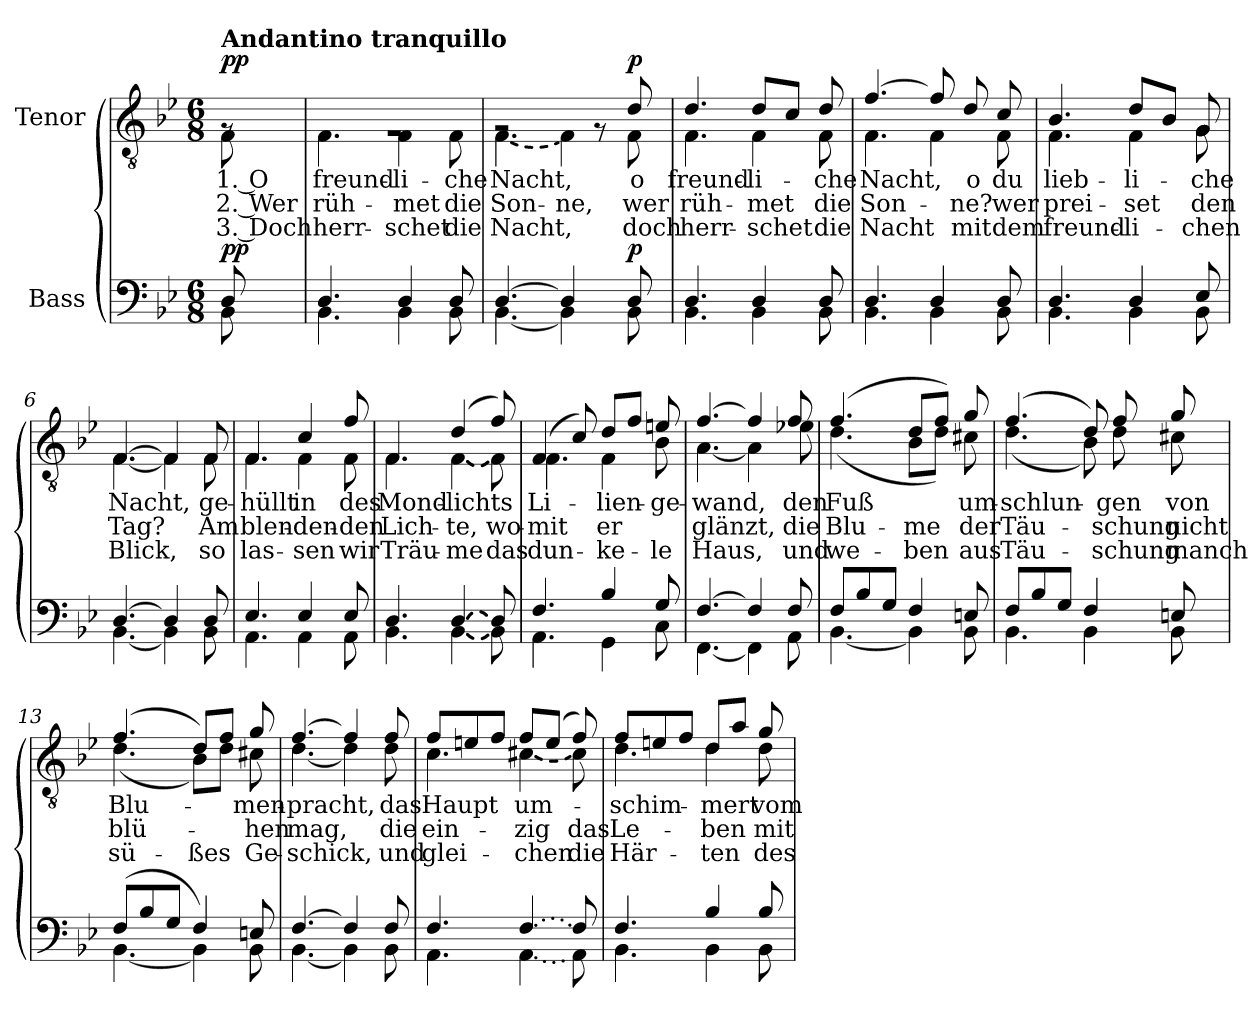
**kern	**dynam	**kern	**text	**text	**text	**dynam
*part2	*part2	*part1	*part1	*part1	*part1	*part1
*staff2	*staff2	*staff1	*staff1	*staff1	*staff1	*staff1
*I"Bass	*	*I"Tenor	*	*	*	*
*clefF4	*	*clefGv2	*	*	*	*
*k[b-e-]	*	*k[b-e-]	*	*	*	*
*M6/8	*	*M6/8	*	*	*	*
=	=	=	=	=	=	=
*^	*	*^	*	*	*	*
!	!	!	!LO:TX:a:B:t=Andantino tranquillo	!	!	!	!	!
!	!	!LO:DY:a	!	!	!LO:LY:b	!LO:LY:b	!LO:LY:b	!LO:DY:a
8D/	8BB-\	pp	8rG	8F\	1. O	2. Wer	3. Doch	pp
=1	=1	=1	=1	=1	=1	=1	=1	=1
!	!	!	!	!	!LO:LY:b	!LO:LY:b	!LO:LY:b	!
4.D/	4.BB-\	.	2.rG	4.F\	freund-	rüh-	herr-	.
!	!	!	!	!	!LO:LY:b	!LO:LY:b	!LO:LY:b	!
4D/	4BB-\	.	.	4F\	-li-	-met	-schet	.
!	!	!	!	!	!LO:LY:b	!LO:LY:b	!LO:LY:b	!
8D/	8BB-\	.	.	8F\	-che	die	die	.
=2	=2	=2	=2	=2	=2	=2	=2	=2
!	!	!	!	!LO:T:dash	!LO:LY:b	!LO:LY:b	!LO:LY:b	!
[4.D/	[4.BB-\	.	2rG	[4.F\	Nacht,	Son-	Nacht,	.
!	!	!	!	!	!	!LO:LY:b	!	!
4D/]	4BB-\]	.	.	4F\]	.	-ne,	.	.
.	.	.	8rG	.	.	.	.	.
!	!	!LO:DY:a	!	!	!LO:LY:b	!LO:LY:b	!LO:LY:b	!LO:DY:a
8D/	8BB-\	p	8d/	8F\	o	wer	doch	p
=3	=3	=3	=3	=3	=3	=3	=3	=3
!	!	!	!	!	!LO:LY:b	!LO:LY:b	!LO:LY:b	!
4.D/	4.BB-\	.	4.d/	4.F\	freund-	rüh-	herr-	.
!	!	!	!	!	!LO:LY:b	!LO:LY:b	!LO:LY:b	!
4D/	4BB-\	.	8d/L	4F\	-li-	-met	-schet	.
.	.	.	8c/J	.	.	.	.	.
!	!	!	!	!	!LO:LY:b	!LO:LY:b	!LO:LY:b	!
8D/	8BB-\	.	8d/	8F\	-che	-die	die	.
!!LO:LB:g=z	!!
=4	=4	=4	=4	=4	=4	=4	=4	=4
!	!	!	!	!	!LO:LY:b	!LO:LY:b	!LO:LY:b	!
4.D/	4.BB-\	.	[4.f/	4.F\	Nacht,	Son-	Nacht	.
4D/	4BB-\	.	8f/]	4F\	.	.	.	.
!	!	!	!	!	!LO:LY:b	!LO:LY:b	!LO:LY:b	!
.	.	.	8d/	.	o	-ne?	mit	.
!	!	!	!	!	!LO:LY:b	!LO:LY:b	!LO:LY:b	!
8D/	8BB-\	.	8c/	8F\	du	wer	dem	.
=5	=5	=5	=5	=5	=5	=5	=5	=5
!	!	!	!	!	!LO:LY:b	!LO:LY:b	!LO:LY:b	!
4.D/	4.BB-\	.	4.B-/	4.F\	lieb-	prei-	freund-	.
!	!	!	!	!	!LO:LY:b	!LO:LY:b	!LO:LY:b	!
4D/	4BB-\	.	8d/L	4F\	-li-	-set	-li-	.
.	.	.	8B-/J	.	.	.	.	.
!	!	!	!	!	!LO:LY:b	!LO:LY:b	!LO:LY:b	!
8E-/	8BB-\	.	8G/	8G\	-che	-den	-chen	.
=6	=6	=6	=6	=6	=6	=6	=6	=6
!	!	!	!	!	!LO:LY:b	!LO:LY:b	!LO:LY:b	!
[4.D/	[4.BB-\	.	[4.F/	[4.F\	Nacht,	Tag?	Blick,	.
4D/]	4BB-\]	.	4F/]	4F\]	.	.	.	.
!	!	!	!	!	!LO:LY:b	!LO:LY:b	!LO:LY:b	!
8D/	8BB-\	.	8F/	8F\	ge-	Am	so	.
=7	=7	=7	=7	=7	=7	=7	=7	=7
!	!	!	!	!	!LO:LY:b	!LO:LY:b	!LO:LY:b	!
4.E-/	4.AA\	.	4.F/	4.F\	-hüllt	blen-	las-	.
!	!	!	!	!	!LO:LY:b	!LO:LY:b	!LO:LY:b	!
4E-/	4AA\	.	4c/	4F\	in	-den-	-sen	.
!	!	!	!	!	!LO:LY:b	!LO:LY:b	!LO:LY:b	!
8E-/	8AA\	.	8f/	8F\	des	-den	wir	.
!!LO:LB:g=z	!!
=8	=8	=8	=8	=8	=8	=8	=8	=8
!	!	!	!	!	!LO:LY:b	!LO:LY:b	!LO:LY:b	!
4.D/	4.BB-\	.	4.F/	4.F\	Mond-	Lich-	Träu-	.
!LO:T:dash	!LO:T:dash	!	!	!LO:T:dash	!LO:LY:b	!LO:LY:b	!LO:LY:b	!
[4D/	[4BB-\	.	(4d/	[4F\	-lichts	-te,	-me	.
!	!	!	!	!	!	!LO:LY:b	!LO:LY:b	!
8D/]	8BB-\]	.	8f/)	8F\]	.	wo-	das	.
=9	=9	=9	=9	=9	=9	=9	=9	=9
!	!	!	!	!	!LO:LY:b	!LO:LY:b	!LO:LY:b	!
4.F/	4.AA\	.	(4F/	4.F\	Li-	-mit	dun-	.
.	.	.	8c/)	.	.	.	.	.
!	!	!	!	!	!LO:LY:b	!LO:LY:b	!LO:LY:b	!
4B-/	4GG\	.	8d/L	4F\	-lien-	er	-ke-	.
.	.	.	8f/J	.	.	.	.	.
!	!	!	!	!	!LO:LY:b	!	!LO:LY:b	!
8G/	8C\	.	8en/	8B-\	-ge-	.	-le	.
=10	=10	=10	=10	=10	=10	=10	=10	=10
!	!	!	!	!	!LO:LY:b	!LO:LY:b	!LO:LY:b	!
[4.F/	[4.FF\	.	[4.f/	[4.A\	-wand,	glänzt,	Haus,	.
4F/]	4FF\]	.	4f/]	4A\]	.	.	.	.
!	!	!	!	!	!LO:LY:b	!LO:LY:b	!LO:LY:b	!
8F/	8AA\	.	8f/	8e-X\	den	die	und	.
=11	=11	=11	=11	=11	=11	=11	=11	=11
!	!	!	!	!	!LO:LY:b	!LO:LY:b	!LO:LY:b	!
8F/L	[4.BB-\	.	(4.f/	(4.d\	Fuß	Blu-	we-	.
8B-/	.	.	.	.	.	.	.	.
8G/J	.	.	.	.	.	.	.	.
!	!	!	!	!	!	!LO:LY:b	!LO:LY:b	!
4F/	4BB-\]	.	8d/L	8B-\L	.	-me	-ben	.
.	.	.	8f/J)	8d\J)	.	.	.	.
!	!	!	!	!	!LO:LY:b	!LO:LY:b	!LO:LY:b	!
8En/	8BB-\	.	8g/	8c#X\	um-	der	aus	.
!!LO:LB:g=z	!!
=12	=12	=12	=12	=12	=12	=12	=12	=12
!	!	!	!	!	!LO:LY:b	!LO:LY:b	!LO:LY:b	!
8F/L	4.BB-\	.	(4.f/	(4.d\	-schlun-	Täu-	Täu-	.
8B-/	.	.	.	.	.	.	.	.
8G/J	.	.	.	.	.	.	.	.
4F/	4BB-\	.	8d/)	8B-\)	.	.	.	.
!	!	!	!	!	!LO:LY:b	!LO:LY:b	!LO:LY:b	!
.	.	.	8f/	8d\	-gen	-schung	-schung	.
!	!	!	!	!	!LO:LY:b	!LO:LY:b	!LO:LY:b	!
8En/	8BB-\	.	8g/	8c#X\	von	nicht	manch	.
=13	=13	=13	=13	=13	=13	=13	=13	=13
!	!	!	!	!	!LO:LY:b	!LO:LY:b	!LO:LY:b	!
(8F/L	[4.BB-\	.	(4.f/	(4.d\	Blu-	blü-	sü-	.
8B-/	.	.	.	.	.	.	.	.
8G/J	.	.	.	.	.	.	.	.
!	!	!	!	!	!	!	!LO:LY:b	!
4F/)	4BB-\]	.	8d/L)	8B-\L)	.	.	-ßes	.
.	.	.	8f/J	8d\J	.	.	.	.
!	!	!	!	!	!LO:LY:b	!LO:LY:b	!LO:LY:b	!
8En/	8BB-\	.	8g/	8c#X\	-men-	-hen	Ge-	.
=14	=14	=14	=14	=14	=14	=14	=14	=14
!	!	!	!	!	!LO:LY:b	!LO:LY:b	!LO:LY:b	!
[4.F/	[4.BB-\	.	[4.f/	[4.d\	-pracht,	mag,	-schick,	.
4F/]	4BB-\]	.	4f/]	4d\]	.	.	.	.
!	!	!	!	!	!LO:LY:b	!LO:LY:b	!LO:LY:b	!
8F/	8BB-\	.	8f/	8d\	das	die	und	.
=15	=15	=15	=15	=15	=15	=15	=15	=15
!	!	!	!	!	!LO:LY:b	!LO:LY:b	!LO:LY:b	!
4.F/	4.AA\	.	8f/L	4.c\	Haupt	ein-	glei-	.
.	.	.	8en/	.	.	.	.	.
.	.	.	8f/J	.	.	.	.	.
!LO:T:dot	!LO:T:dot	!	!	!LO:T:dash	!LO:LY:b	!LO:LY:b	!LO:LY:b	!
[4F/	[4AA\	.	8f/L	[4c#X\	-um-	-zig	-chen	.
.	.	.	(8e/J	.	.	.	.	.
!	!	!	!	!	!	!LO:LY:b	!LO:LY:b	!
8F/]	8AA\]	.	8f/)	8c#\]	.	das	die	.
!!LO:PB:g=z	!!
=16	=16	=16	=16	=16	=16	=16	=16	=16
!	!	!	!	!	!LO:LY:b	!LO:LY:b	!LO:LY:b	!
4.F/	4.BB-\	.	8f/L	4.d\	-schim-	Le-	Här-	.
.	.	.	8en/	.	.	.	.	.
.	.	.	8f/J	.	.	.	.	.
!	!	!	!	!	!LO:LY:b	!LO:LY:b	!LO:LY:b	!
4B-/	4BB-\	.	8d/L	4d\	-mert	-ben	-ten	.
.	.	.	8a/J	.	.	.	.	.
!	!	!	!	!	!LO:LY:b	!LO:LY:b	!LO:LY:b	!
8B-/	8BB-\	.	8g/	8d\	vom	mit	des	.
*v	*v	*	*	*	*	*	*	*
*	*	*v	*v	*	*	*	*
=	=	=	=	=	=	=
*-	*-	*-	*-	*-	*-	*-
